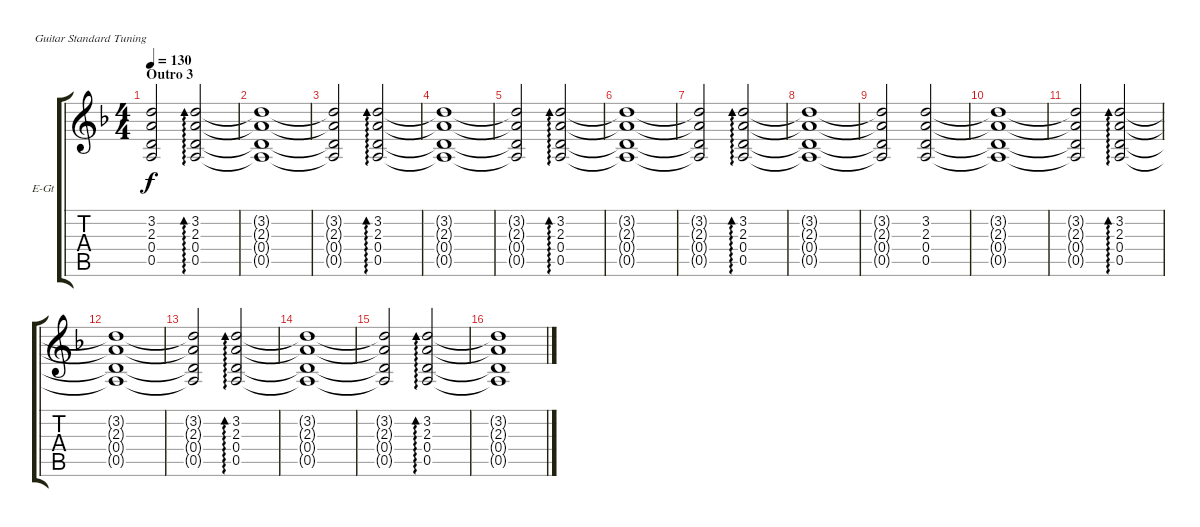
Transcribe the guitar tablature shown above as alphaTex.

\defaultSystemsLayout 4
\bracketExtendMode groupsimilarinstruments
\firstSystemTrackNameOrientation horizontal
\otherSystemsTrackNameOrientation horizontal
\track ("Guitar 2 Tremolo" "E-Gt") {instrument electricguitarclean}
\staff {score tabs}
\tuning (E4 B3 G3 D3 A2 E2)
\ts (4 4)
\section ("" "Outro 3")
\tempo 130
\clef g2
\ks dminor
(3.2{t} 2.3{t} 0.4{t} 0.5{t}).2{dy f} (0.5 0.4 2.3 3.2).2{ad 0} |
(3.2{t} 2.3{t} 0.4{t} 0.5{t}).1 |
(3.2{t} 2.3{t} 0.4{t} 0.5{t}).2 (0.5 0.4 2.3 3.2).2{ad 0} |
(3.2{t} 2.3{t} 0.4{t} 0.5{t}).1 |
(3.2{t} 2.3{t} 0.4{t} 0.5{t}).2 (0.5 0.4 2.3 3.2).2{ad 0} |
(3.2{t} 2.3{t} 0.4{t} 0.5{t}).1 |
(3.2{t} 2.3{t} 0.4{t} 0.5{t}).2 (0.5 0.4 2.3 3.2).2{ad 0} |
(3.2{t} 2.3{t} 0.4{t} 0.5{t}).1 |
(3.2{t} 2.3{t} 0.4{t} 0.5{t}).2 (0.5 0.4 2.3 3.2).2 |
(3.2{t} 2.3{t} 0.4{t} 0.5{t}).1 |
(3.2{t} 2.3{t} 0.4{t} 0.5{t}).2 (0.5 0.4 2.3 3.2).2{ad 0} |
(3.2{t} 2.3{t} 0.4{t} 0.5{t}).1 |
(3.2{t} 2.3{t} 0.4{t} 0.5{t}).2 (0.5 0.4 2.3 3.2).2{ad 0} |
(3.2{t} 2.3{t} 0.4{t} 0.5{t}).1 |
(3.2{t} 2.3{t} 0.4{t} 0.5{t}).2 (0.5 0.4 2.3 3.2).2{ad 0} |
(3.2{t} 2.3{t} 0.4{t} 0.5{t}).1
